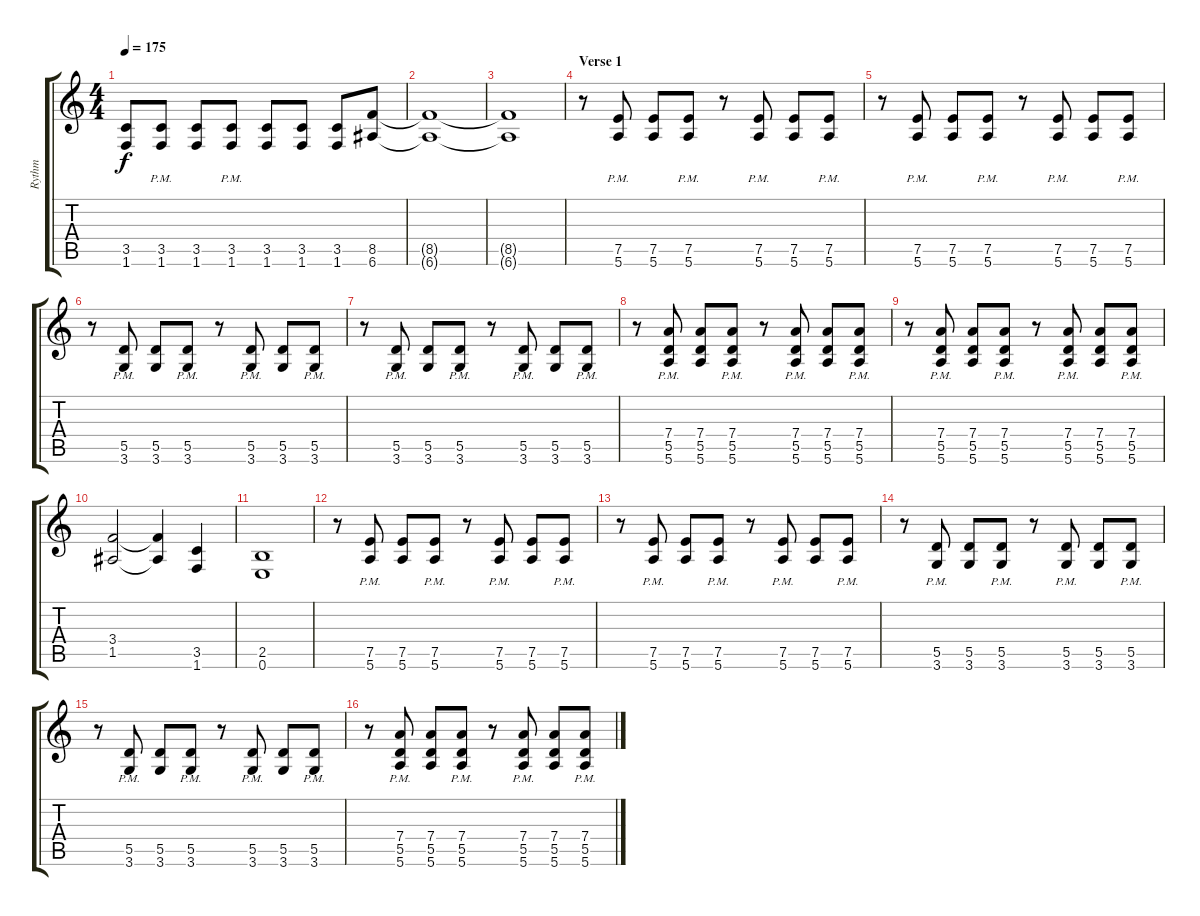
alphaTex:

\track ("Rythm" "Rythm") {instrument overdrivenguitar}
\staff {score tabs}
\tuning (E4 B3 G3 D3 A2 E2) {hide}
\ts (4 4)
\tempo 175
\clef g2
\ks c
(3.5{t} 1.6{t}).8{dy f} (3.5{pm} 1.6{pm}).8 (3.5 1.6).8 (3.5{pm} 1.6{pm}).8 (3.5 1.6).8 (3.5 1.6).8 (3.5 1.6).8 (8.5 6.6).8 |
(8.5{t} 6.6{t}).1 |
(8.5{t} 6.6{t}).1 |
\section ("" "Verse 1")
r.8 (7.5{pm} 5.6{pm}).8 (7.5 5.6).8 (7.5{pm} 5.6{pm}).8 r.8 (7.5{pm} 5.6{pm}).8 (7.5 5.6).8 (7.5{pm} 5.6{pm}).8 |
r.8 (7.5{pm} 5.6{pm}).8 (7.5 5.6).8 (7.5{pm} 5.6{pm}).8 r.8 (7.5{pm} 5.6{pm}).8 (7.5 5.6).8 (7.5{pm} 5.6{pm}).8 |
r.8 (5.5{pm} 3.6{pm}).8 (5.5 3.6).8 (5.5{pm} 3.6{pm}).8 r.8 (5.5{pm} 3.6{pm}).8 (5.5 3.6).8 (5.5{pm} 3.6{pm}).8 |
r.8 (5.5{pm} 3.6{pm}).8 (5.5 3.6).8 (5.5{pm} 3.6{pm}).8 r.8 (5.5{pm} 3.6{pm}).8 (5.5 3.6).8 (5.5{pm} 3.6{pm}).8 |
r.8 (7.4 5.5{pm} 5.6{pm}).8 (7.4 5.5 5.6).8 (7.4 5.5{pm} 5.6{pm}).8 r.8 (7.4 5.5{pm} 5.6{pm}).8 (7.4 5.5 5.6).8 (7.4 5.5{pm} 5.6{pm}).8 |
r.8 (7.4 5.5{pm} 5.6{pm}).8 (7.4 5.5 5.6).8 (7.4 5.5{pm} 5.6{pm}).8 r.8 (7.4 5.5{pm} 5.6{pm}).8 (7.4 5.5 5.6).8 (7.4 5.5{pm} 5.6{pm}).8 |
(3.4 1.5).2 (3.4{t} 1.5{t}).4 (3.5 1.6).4 |
(2.5 0.6).1 |
r.8 (7.5{pm} 5.6{pm}).8 (7.5 5.6).8 (7.5{pm} 5.6{pm}).8 r.8 (7.5{pm} 5.6{pm}).8 (7.5 5.6).8 (7.5{pm} 5.6{pm}).8 |
r.8 (7.5{pm} 5.6{pm}).8 (7.5 5.6).8 (7.5{pm} 5.6{pm}).8 r.8 (7.5{pm} 5.6{pm}).8 (7.5 5.6).8 (7.5{pm} 5.6{pm}).8 |
r.8 (5.5{pm} 3.6{pm}).8 (5.5 3.6).8 (5.5{pm} 3.6{pm}).8 r.8 (5.5{pm} 3.6{pm}).8 (5.5 3.6).8 (5.5{pm} 3.6{pm}).8 |
r.8 (5.5{pm} 3.6{pm}).8 (5.5 3.6).8 (5.5{pm} 3.6{pm}).8 r.8 (5.5{pm} 3.6{pm}).8 (5.5 3.6).8 (5.5{pm} 3.6{pm}).8 |
r.8 (7.4 5.5{pm} 5.6{pm}).8 (7.4 5.5 5.6).8 (7.4 5.5{pm} 5.6{pm}).8 r.8 (7.4 5.5{pm} 5.6{pm}).8 (7.4 5.5 5.6).8 (7.4 5.5{pm} 5.6{pm}).8
